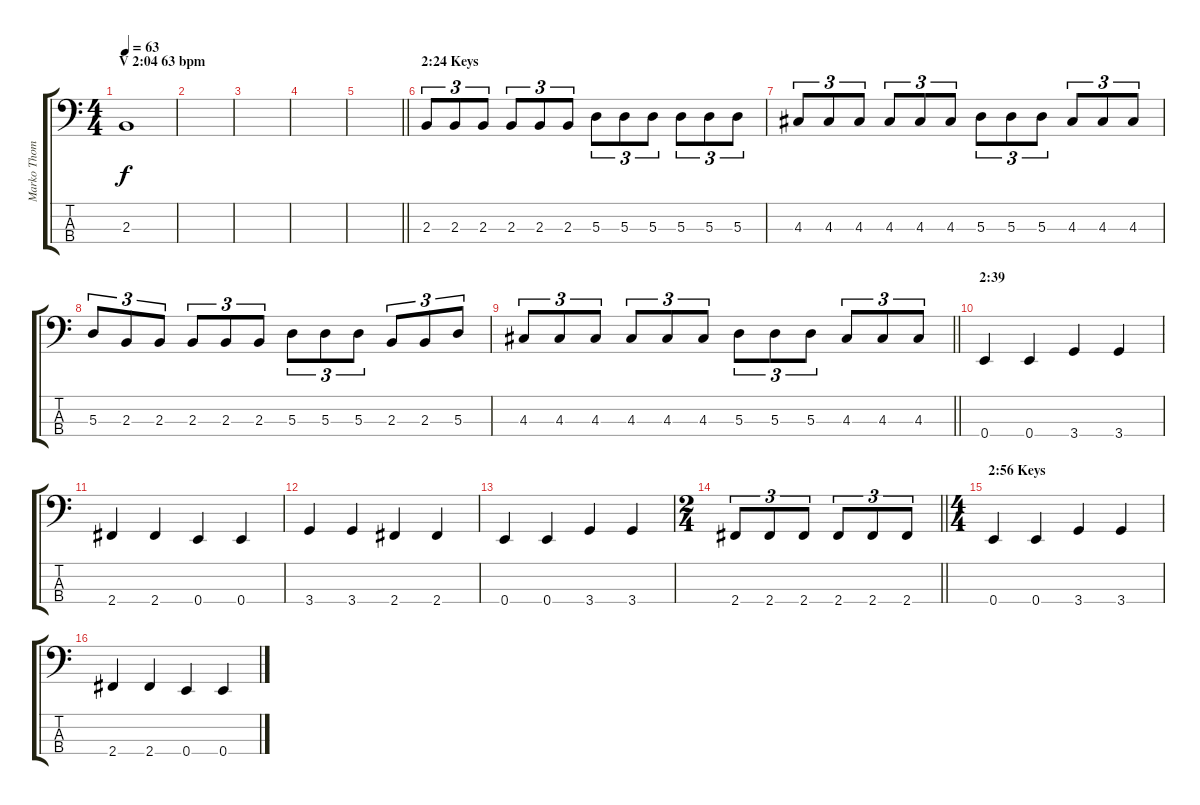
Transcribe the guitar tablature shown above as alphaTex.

\track ("Marko Thomas" "Marko Thom") {instrument electricbassfinger}
\staff {score tabs}
\tuning (G2 D2 A1 E1) {hide}
\ts (4 4)
\section ("" "V 2:04 63 bpm")
\tempo 63
\clef f4
\ks c
2.3.1{dy f} |
|
|
|
\barLineRight lightlight
|
\section ("" "2:24 Keys")
2.3.8{tu (3 2)} 2.3.8{tu (3 2)} 2.3.8{tu (3 2)} 2.3.8{tu (3 2)} 2.3.8{tu (3 2)} 2.3.8{tu (3 2)} 5.3.8{tu (3 2)} 5.3.8{tu (3 2)} 5.3.8{tu (3 2)} 5.3.8{tu (3 2)} 5.3.8{tu (3 2)} 5.3.8{tu (3 2)} |
4.3.8{tu (3 2)} 4.3.8{tu (3 2)} 4.3.8{tu (3 2)} 4.3.8{tu (3 2)} 4.3.8{tu (3 2)} 4.3.8{tu (3 2)} 5.3.8{tu (3 2)} 5.3.8{tu (3 2)} 5.3.8{tu (3 2)} 4.3.8{tu (3 2)} 4.3.8{tu (3 2)} 4.3.8{tu (3 2)} |
5.3.8{tu (3 2)} 2.3.8{tu (3 2)} 2.3.8{tu (3 2)} 2.3.8{tu (3 2)} 2.3.8{tu (3 2)} 2.3.8{tu (3 2)} 5.3.8{tu (3 2)} 5.3.8{tu (3 2)} 5.3.8{tu (3 2)} 2.3.8{tu (3 2)} 2.3.8{tu (3 2)} 5.3.8{tu (3 2)} |
\barLineRight lightlight
4.3.8{tu (3 2)} 4.3.8{tu (3 2)} 4.3.8{tu (3 2)} 4.3.8{tu (3 2)} 4.3.8{tu (3 2)} 4.3.8{tu (3 2)} 5.3.8{tu (3 2)} 5.3.8{tu (3 2)} 5.3.8{tu (3 2)} 4.3.8{tu (3 2)} 4.3.8{tu (3 2)} 4.3.8{tu (3 2)} |
\section ("" "2:39")
0.4.4 0.4.4 3.4.4 3.4.4 |
2.4.4 2.4.4 0.4.4 0.4.4 |
3.4.4 3.4.4 2.4.4 2.4.4 |
0.4.4 0.4.4 3.4.4 3.4.4 |
\ts (2 4)
\barLineRight lightlight
2.4.8{tu (3 2)} 2.4.8{tu (3 2)} 2.4.8{tu (3 2)} 2.4.8{tu (3 2)} 2.4.8{tu (3 2)} 2.4.8{tu (3 2)} |
\ts (4 4)
\section ("" "2:56 Keys")
0.4.4 0.4.4 3.4.4 3.4.4 |
2.4.4 2.4.4 0.4.4 0.4.4
